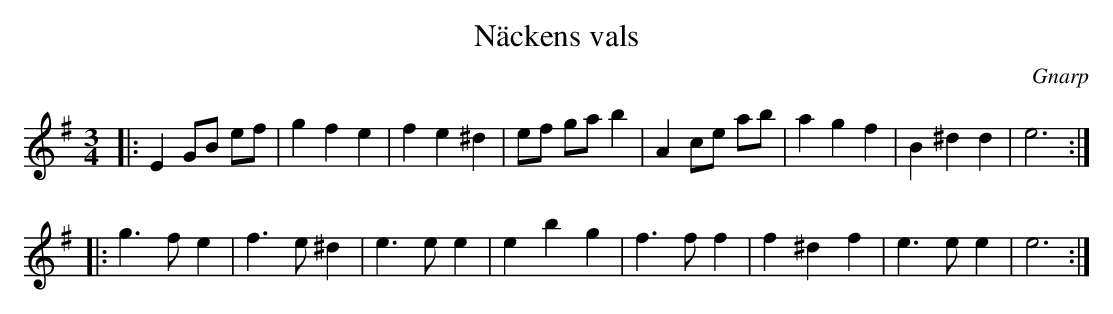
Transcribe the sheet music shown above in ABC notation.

X:1
T:Näckens vals
O: Gnarp
L: Hälsingland
M:3/4
L:1/8
K:Em
|: E2 GB ef | g2 f2 e2 | f2 e2 ^d2 | ef ga b2 | A2 ce ab | a2 g2 f2 | B2 ^d2 d2 | e6 :|
|:g3 f e2 | f3 e ^d2 | e3 e e2 | e2 b2 g2 | f3 f f2 | f2 ^d2 f2 | e3 e e2 | e6 :|
